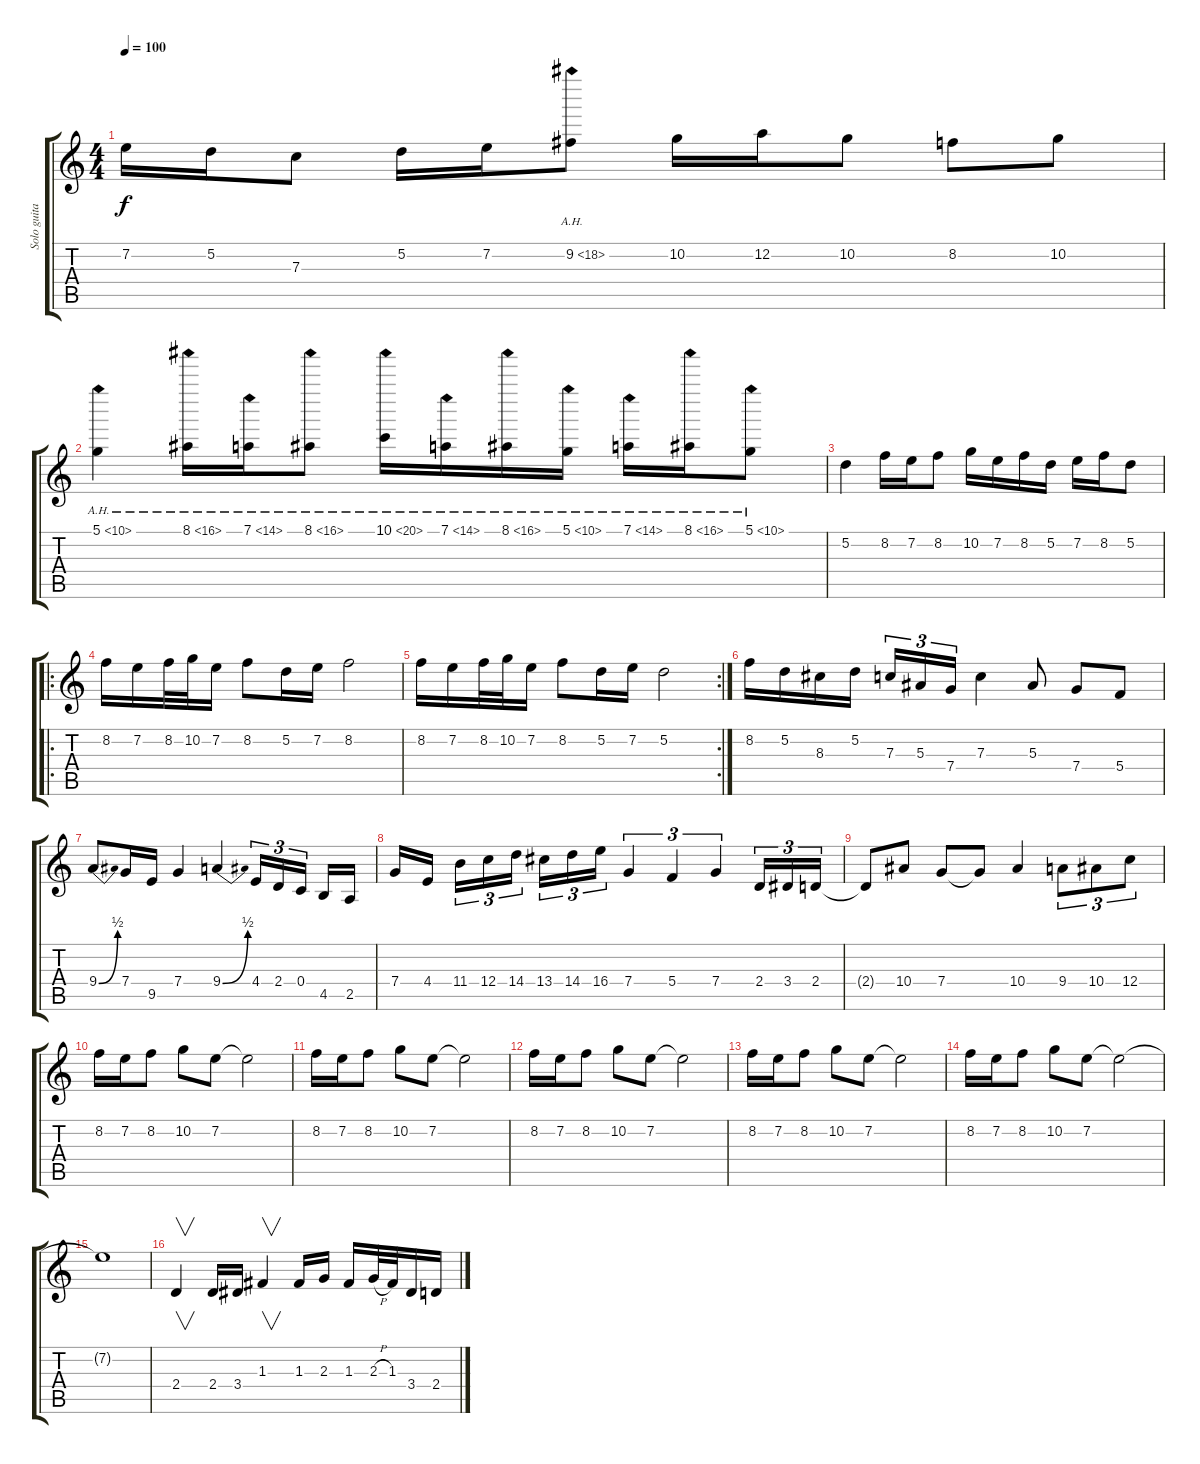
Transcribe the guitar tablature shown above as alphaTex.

\track ("Solo guitar" "Solo guita") {instrument overdrivenguitar}
\staff {score tabs}
\tuning (D4 A3 F3 C3 G2 D2) {hide}
\ts (4 4)
\tempo 100
\clef g2
\ks c
7.2.16{dy f} 5.2.16 7.3.8 5.2.16 7.2.16 9.2{ah 9}.8 10.2.16 12.2.16 10.2.8 8.2.8 10.2.8 |
5.1{ah 5}.4 8.1{ah 8}.16 7.1{ah 7}.16 8.1{ah 8}.8 10.1{ah 10}.16 7.1{ah 7}.16 8.1{ah 8}.16 5.1{ah 5}.16 7.1{ah 7}.16 8.1{ah 8}.16 5.1{ah 5}.8 |
5.2.4 8.2.16 7.2.16 8.2.8 10.2.16 7.2.16 8.2.16 5.2.16 7.2.16 8.2.16 5.2.8 |
\ro
8.2.16 7.2.16 8.2.32 10.2.32 7.2.16 8.2.8 5.2.16 7.2.16 8.2.2 |
\rc 2
8.2.16{instrument overdrivenguitar} 7.2.16 8.2.32 10.2.32 7.2.16 8.2.8 5.2.16 7.2.16 5.2.2 |
8.2.16 5.2.16 8.3.16 5.2.16 7.3.16{tu (3 2)} 5.3.16{tu (3 2)} 7.4.16{tu (3 2)} 7.3.4 5.3.8 7.4.8 5.4.8 |
9.4{be (bend 0 0 60 2)}.8 7.4.16 9.5.16 7.4.4 9.4{be (bend 0 0 60 2)}.4 4.4.16{tu (3 2)} 2.4.16{tu (3 2)} 0.4.16{tu (3 2)} 4.5.16 2.5.16 |
7.4.16 4.4.16 11.4.16{tu (3 2)} 12.4.16{tu (3 2)} 14.4.16{tu (3 2)} 13.4.16{tu (3 2)} 14.4.16{tu (3 2)} 16.4.16{tu (3 2)} 7.4.4{tu (3 2)} 5.4.4{tu (3 2)} 7.4.4{tu (3 2)} 2.4.16{tu (3 2)} 3.4.16{tu (3 2)} 2.4.16{tu (3 2)} |
2.4{t}.8 10.4.8 7.4.8 7.4{t}.8 10.4.4 9.4.8{tu (3 2)} 10.4.8{tu (3 2)} 12.4.8{tu (3 2)} |
8.2.16{volume 10} 7.2.16 8.2.8 10.2.8 7.2.8 7.2{t}.2 |
8.2.16{volume 10} 7.2.16 8.2.8 10.2.8 7.2.8 7.2{t}.2 |
8.2.16{volume 6} 7.2.16 8.2.8 10.2.8 7.2.8 7.2{t}.2 |
8.2.16{volume 4} 7.2.16 8.2.8 10.2.8 7.2.8 7.2{t}.2 |
8.2.16{volume 16} 7.2.16 8.2.8 10.2.8 7.2.8 7.2{t}.2 |
7.2{t}.1 |
2.4.4{v volume 16} 2.4.16 3.4.16 1.3.4{v} 1.3.16 2.3.16 1.3.16 2.3{h}.32 1.3.32 3.4.16 2.4.16
